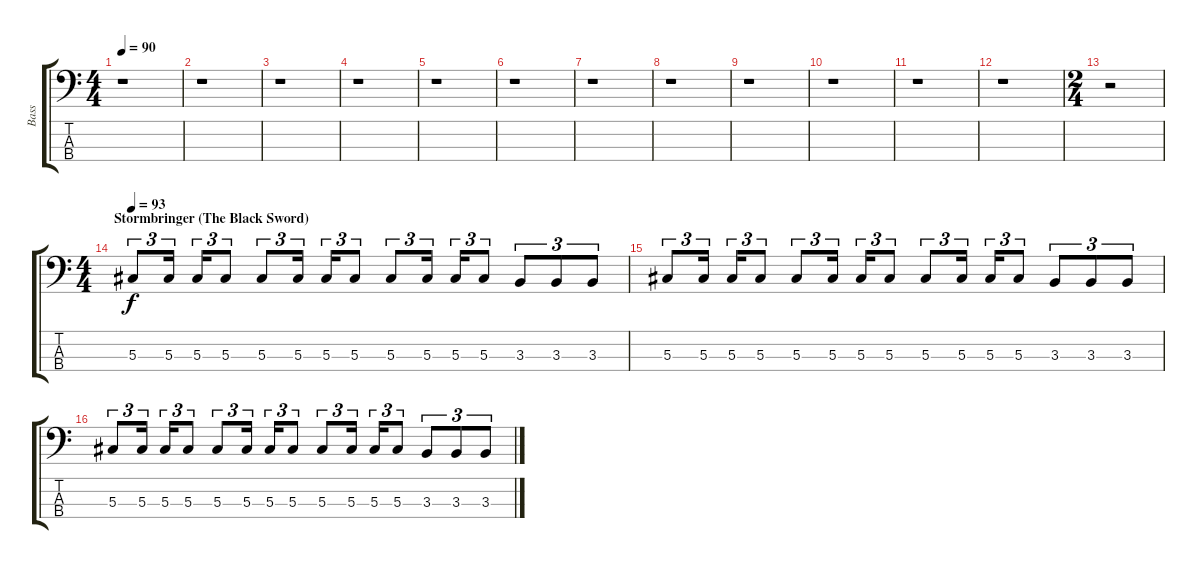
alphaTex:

\track ("Bass" "Bass") {instrument electricbasspick}
\staff {score tabs}
\tuning (Gb2 Db2 Ab1 Eb1) {hide}
\ts (4 4)
\tempo 90
\clef f4
\ks c
r.1{dy f} |
r.1 |
r.1 |
r.1 |
r.1 |
r.1 |
r.1 |
r.1 |
r.1 |
r.1 |
r.1 |
r.1 |
\ts (2 4)
r.2 |
\ts (4 4)
\section ("" "Stormbringer (The Black Sword)")
\tempo 93
5.3.8{tu (3 2)} 5.3.16{tu (3 2)} 5.3.16{tu (3 2)} 5.3.8{tu (3 2)} 5.3.8{tu (3 2)} 5.3.16{tu (3 2)} 5.3.16{tu (3 2)} 5.3.8{tu (3 2)} 5.3.8{tu (3 2)} 5.3.16{tu (3 2)} 5.3.16{tu (3 2)} 5.3.8{tu (3 2)} 3.3.8{tu (3 2)} 3.3.8{tu (3 2)} 3.3.8{tu (3 2)} |
5.3.8{tu (3 2)} 5.3.16{tu (3 2)} 5.3.16{tu (3 2)} 5.3.8{tu (3 2)} 5.3.8{tu (3 2)} 5.3.16{tu (3 2)} 5.3.16{tu (3 2)} 5.3.8{tu (3 2)} 5.3.8{tu (3 2)} 5.3.16{tu (3 2)} 5.3.16{tu (3 2)} 5.3.8{tu (3 2)} 3.3.8{tu (3 2)} 3.3.8{tu (3 2)} 3.3.8{tu (3 2)} |
5.3.8{tu (3 2)} 5.3.16{tu (3 2)} 5.3.16{tu (3 2)} 5.3.8{tu (3 2)} 5.3.8{tu (3 2)} 5.3.16{tu (3 2)} 5.3.16{tu (3 2)} 5.3.8{tu (3 2)} 5.3.8{tu (3 2)} 5.3.16{tu (3 2)} 5.3.16{tu (3 2)} 5.3.8{tu (3 2)} 3.3.8{tu (3 2)} 3.3.8{tu (3 2)} 3.3.8{tu (3 2)}
